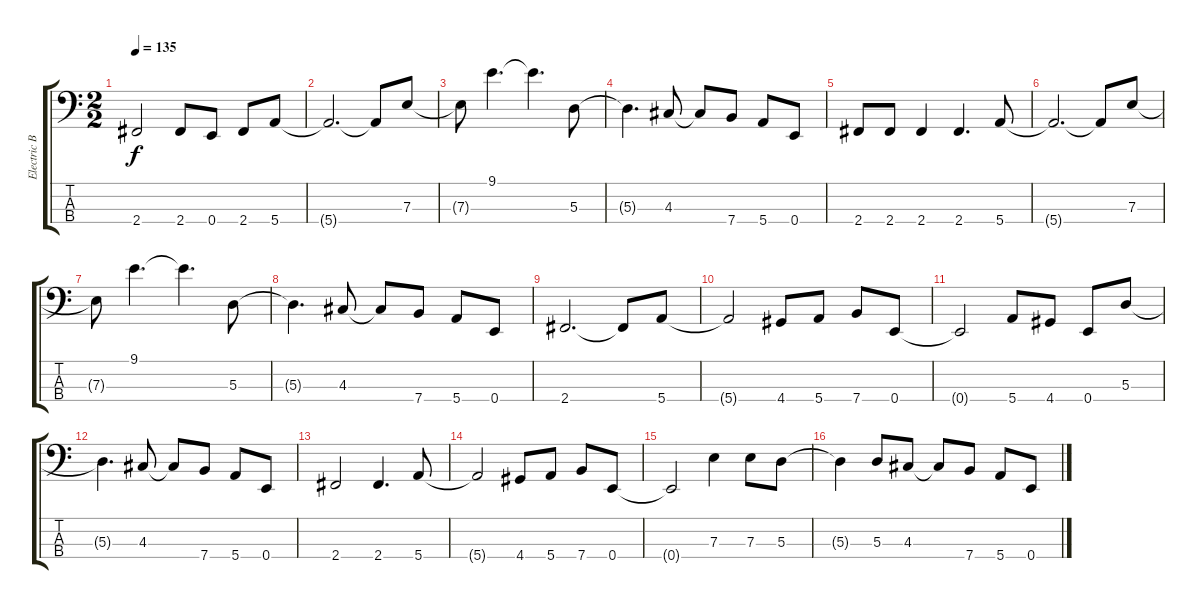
\track ("Electric Bass" "Electric B") {instrument electricbasspick}
\staff {score tabs}
\tuning (G2 D2 A1 E1) {hide}
\ts (2 2)
\tempo 135
\tempo 120
\tempo 135
\clef f4
\ks c
2.4.2{dy f instrument electricbasspick} 2.4.8 0.4.8 2.4.8 5.4.8 |
5.4{t}.2{d} 5.4{t}.8 7.3.8 |
7.3{t}.8 9.1.4{d} 9.1{t}.4{d} 5.3.8 |
5.3{t}.4{d} 4.3.8 4.3{t}.8 7.4.8 5.4.8 0.4.8 |
2.4.8 2.4.8 2.4.4 2.4.4{d} 5.4.8 |
5.4{t}.2{d} 5.4{t}.8 7.3.8 |
7.3{t}.8 9.1.4{d} 9.1{t}.4{d} 5.3.8 |
5.3{t}.4{d} 4.3.8 4.3{t}.8 7.4.8 5.4.8 0.4.8 |
2.4.2{d} 2.4{t}.8 5.4.8 |
5.4{t}.2 4.4.8 5.4.8 7.4.8 0.4.8 |
0.4{t}.2 5.4.8 4.4.8 0.4.8 5.3.8 |
5.3{t}.4{d} 4.3.8 4.3{t}.8 7.4.8 5.4.8 0.4.8 |
2.4.2 2.4.4{d} 5.4.8 |
5.4{t}.2 4.4.8 5.4.8 7.4.8 0.4.8 |
0.4{t}.2 7.3.4 7.3.8 5.3.8 |
5.3{t}.4 5.3.8 4.3.8 4.3{t}.8 7.4.8 5.4.8 0.4.8
